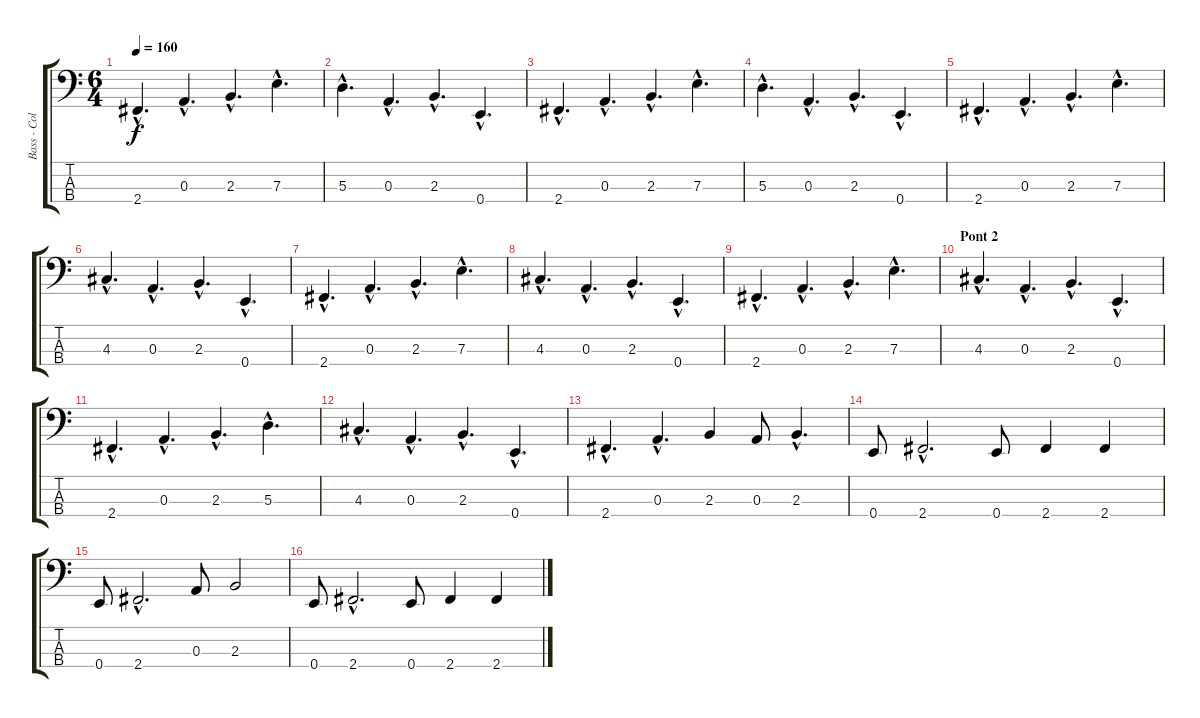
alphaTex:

\track ("Bass - Colin Greenwood" "Bass - Col") {instrument electricbassfinger}
\staff {score tabs}
\tuning (G2 D2 A1 E1) {hide}
\ts (6 4)
\tempo 160
\clef f4
\ks c
2.4{hac}.4{d dy f} 0.3{hac}.4{d} 2.3{hac}.4{d} 7.3{hac}.4{d} |
5.3{hac}.4{d} 0.3{hac}.4{d} 2.3{hac}.4{d} 0.4{hac}.4{d} |
2.4{hac}.4{d} 0.3{hac}.4{d} 2.3{hac}.4{d} 7.3{hac}.4{d} |
5.3{hac}.4{d} 0.3{hac}.4{d} 2.3{hac}.4{d} 0.4{hac}.4{d} |
2.4{hac}.4{d} 0.3{hac}.4{d} 2.3{hac}.4{d} 7.3{hac}.4{d} |
4.3{hac}.4{d} 0.3{hac}.4{d} 2.3{hac}.4{d} 0.4{hac}.4{d} |
2.4{hac}.4{d} 0.3{hac}.4{d} 2.3{hac}.4{d} 7.3{hac}.4{d} |
4.3{hac}.4{d} 0.3{hac}.4{d} 2.3{hac}.4{d} 0.4{hac}.4{d} |
2.4{hac}.4{d} 0.3{hac}.4{d} 2.3{hac}.4{d} 7.3{hac}.4{d} |
\section ("" "Pont 2")
4.3{hac}.4{d} 0.3{hac}.4{d} 2.3{hac}.4{d} 0.4{hac}.4{d} |
2.4{hac}.4{d} 0.3{hac}.4{d} 2.3{hac}.4{d} 5.3{hac}.4{d} |
4.3{hac}.4{d} 0.3{hac}.4{d} 2.3{hac}.4{d} 0.4{hac}.4{d} |
2.4{hac}.4{d} 0.3{hac}.4{d} 2.3.4 0.3.8 2.3{hac}.4{d} |
0.4.8 2.4{hac}.2{d} 0.4.8 2.4.4 2.4.4 |
0.4.8 2.4{hac}.2{d} 0.3.8 2.3.2 |
0.4.8 2.4{hac}.2{d} 0.4.8 2.4.4 2.4.4
